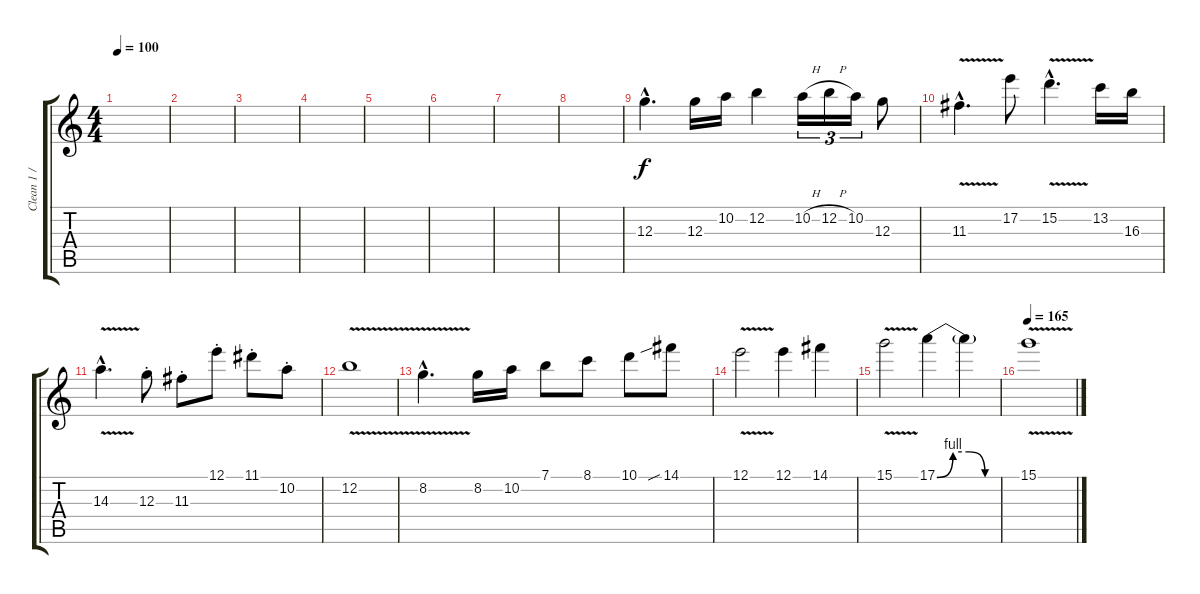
\track ("Clean 1 / Dist Solo2" "Clean 1 / ") {instrument acousticguitarsteel}
\staff {score tabs}
\tuning (E4 B3 G3 D3 A2 E2) {hide}
\ts (4 4)
\tempo 100
\clef g2
\ks c
|
|
|
|
|
|
|
|
12.3{hac}.4{d volume 10 instrument distortionguitar} 12.3.16 10.2.16 12.2.4 10.2{h}.16{tu (3 2)} 12.2{h}.16{tu (3 2)} 10.2.16{tu (3 2)} 12.3.8 |
11.3{v hac}.4{d} 17.2.8 15.2{v hac}.4{d} 13.2.16 16.3.16 |
14.3{v hac}.4{d} 12.3{st}.8 11.3{st}.8 12.1{st}.8 11.1{st}.8 10.2{st}.8 |
12.2{v}.1 |
8.2{v hac}.4{d} 8.2.16 10.2.16 7.1.8 8.1.8 10.1.8 14.1{sib}.8 |
12.1{v}.2 12.1.4 14.1.4 |
15.1{v}.2 17.1{be (custom 0 0 15 4 30 4 45 0 60 0)}.4 17.1{t}.4 |
\tempo 165
15.1{v}.1
